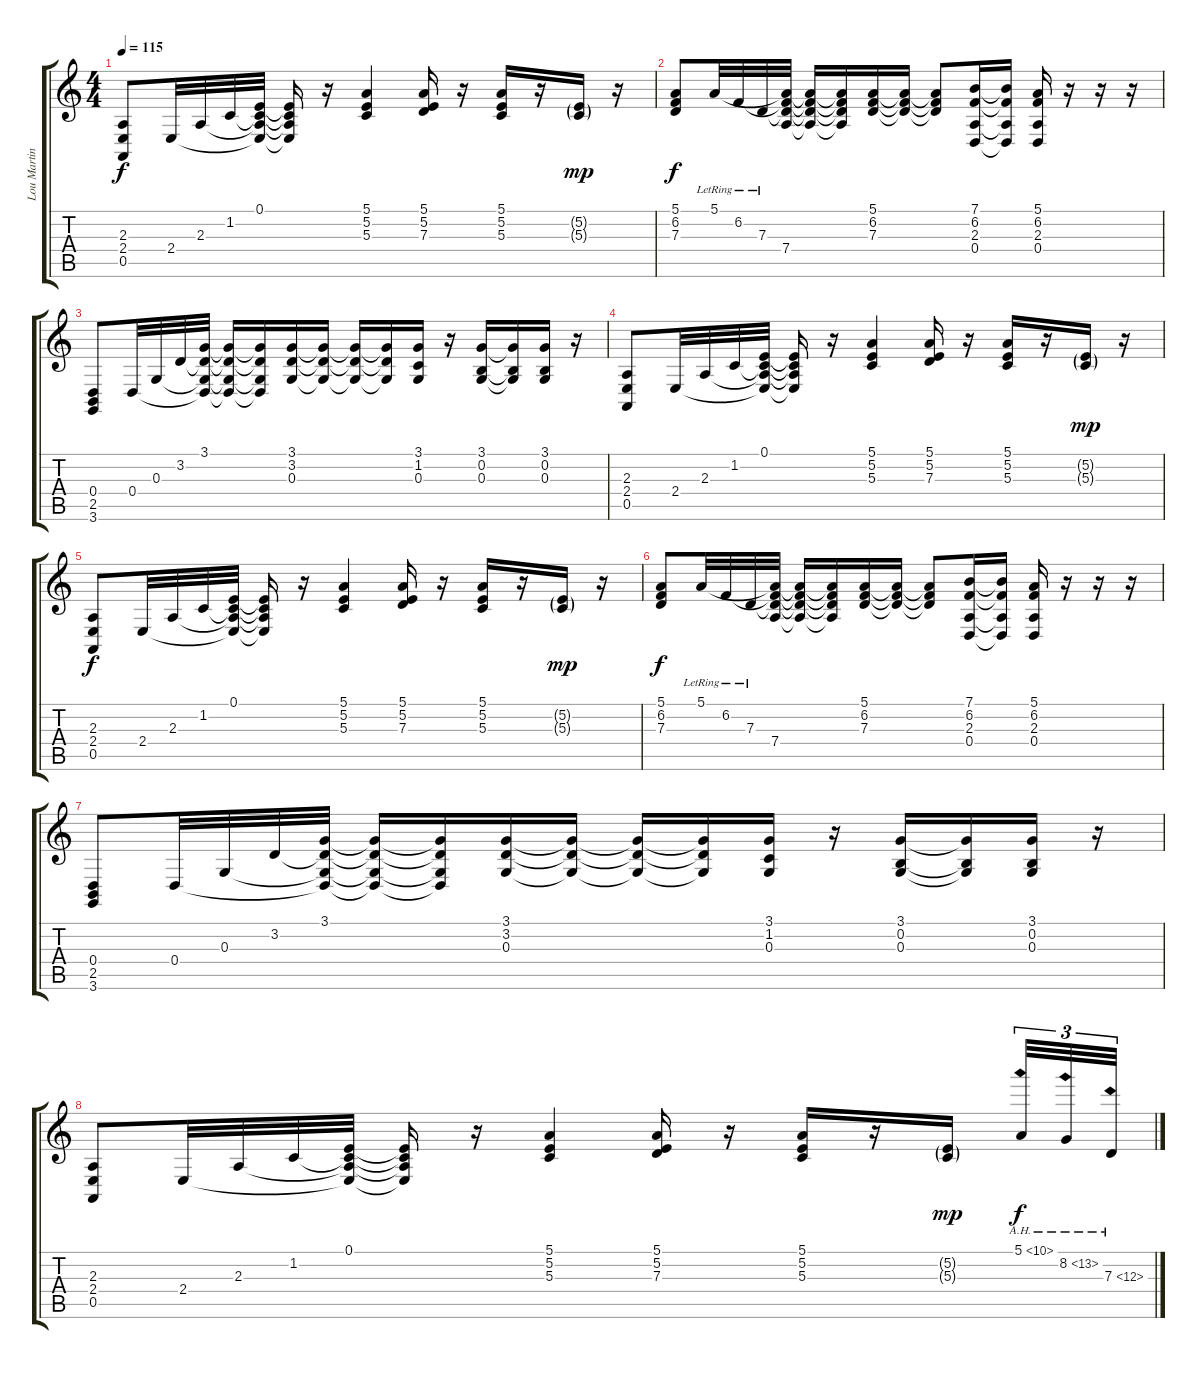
\track ("Lou Martin" "Lou Martin") {instrument brightacousticpiano}
\staff {score tabs}
\tuning (E4 B3 G3 D3 A2 E2) {hide}
\ts (4 4)
\tempo 115
\clef g2
\ks c
(2.3 2.4 0.5).8{dy f} 2.4.32 2.3.32 1.2.32 (0.1 1.2{t} 2.3{t} 2.4{t}).32 (0.1{t} 1.2{t} 2.3{t} 2.4{t}).16 r.16 (5.1 5.2 5.3).4 (5.1 5.2 7.3).16 r.16 (5.1 5.2 5.3).16 r.16 (5.2{g} 5.3{g}).16{dy mp} r.16 |
(5.1 6.2 7.3).8{dy f volume 13} 5.1{lr}.32 6.2{lr}.32 7.3{lr}.32 (5.1{t} 6.2{t} 7.3{t} 7.4).32 (5.1{t} 6.2{t} 7.3{t} 7.4{t}).16 (5.1{t} 6.2{t} 7.3{t} 7.4{t}).16 (5.1 6.2 7.3).16 (5.1{t} 6.2{t} 7.3{t}).16 (5.1{t} 6.2{t} 7.3{t}).8 (7.1 6.2 2.3 0.4).16 (7.1{t} 6.2{t} 2.3{t} 0.4{t}).16 (5.1 6.2 2.3 0.4).16 r.16 r.16 r.16 |
(0.4 2.5 3.6).8 0.4.32 0.3.32 3.2.32 (3.1 3.2{t} 0.3{t} 0.4{t}).32 (3.1{t} 3.2{t} 0.3{t} 0.4{t}).16 (3.1{t} 3.2{t} 0.3{t} 0.4{t}).16 (3.1 3.2 0.3).16 (3.1{t} 3.2{t} 0.3{t}).16 (3.1{t} 3.2{t} 0.3{t}).16 (3.1{t} 3.2{t} 0.3{t}).16 (3.1 1.2 0.3).16 r.16 (3.1 0.2 0.3).16 (3.1{t} 0.2{t} 0.3{t}).16 (3.1 0.2 0.3).16 r.16 |
(2.3 2.4 0.5).8 2.4.32 2.3.32 1.2.32 (0.1 1.2{t} 2.3{t} 2.4{t}).32 (0.1{t} 1.2{t} 2.3{t} 2.4{t}).16 r.16 (5.1 5.2 5.3).4 (5.1 5.2 7.3).16 r.16 (5.1 5.2 5.3).16 r.16 (5.2{g} 5.3{g}).16{dy mp} r.16 |
(2.3 2.4 0.5).8{dy f} 2.4.32 2.3.32 1.2.32 (0.1 1.2{t} 2.3{t} 2.4{t}).32 (0.1{t} 1.2{t} 2.3{t} 2.4{t}).16 r.16 (5.1 5.2 5.3).4 (5.1 5.2 7.3).16 r.16 (5.1 5.2 5.3).16 r.16 (5.2{g} 5.3{g}).16{dy mp} r.16 |
(5.1 6.2 7.3).8{dy f} 5.1{lr}.32 6.2{lr}.32 7.3{lr}.32 (5.1{t} 6.2{t} 7.3{t} 7.4).32 (5.1{t} 6.2{t} 7.3{t} 7.4{t}).16 (5.1{t} 6.2{t} 7.3{t} 7.4{t}).16 (5.1 6.2 7.3).16 (5.1{t} 6.2{t} 7.3{t}).16 (5.1{t} 6.2{t} 7.3{t}).8 (7.1 6.2 2.3 0.4).16 (7.1{t} 6.2{t} 2.3{t} 0.4{t}).16 (5.1 6.2 2.3 0.4).16 r.16 r.16 r.16 |
(0.4 2.5 3.6).8 0.4.32 0.3.32 3.2.32 (3.1 3.2{t} 0.3{t} 0.4{t}).32 (3.1{t} 3.2{t} 0.3{t} 0.4{t}).16 (3.1{t} 3.2{t} 0.3{t} 0.4{t}).16 (3.1 3.2 0.3).16 (3.1{t} 3.2{t} 0.3{t}).16 (3.1{t} 3.2{t} 0.3{t}).16 (3.1{t} 3.2{t} 0.3{t}).16 (3.1 1.2 0.3).16 r.16 (3.1 0.2 0.3).16 (3.1{t} 0.2{t} 0.3{t}).16 (3.1 0.2 0.3).16 r.16 |
(2.3 2.4 0.5).8 2.4.32 2.3.32 1.2.32 (0.1 1.2{t} 2.3{t} 2.4{t}).32 (0.1{t} 1.2{t} 2.3{t} 2.4{t}).16 r.16 (5.1 5.2 5.3).4 (5.1 5.2 7.3).16 r.16 (5.1 5.2 5.3).16 r.16 (5.2{g} 5.3{g}).16{dy mp} 5.1{ah 5}.32{tu (3 2) dy f} 8.2{ah 5}.32{tu (3 2)} 7.3{ah 5}.32{tu (3 2)}
